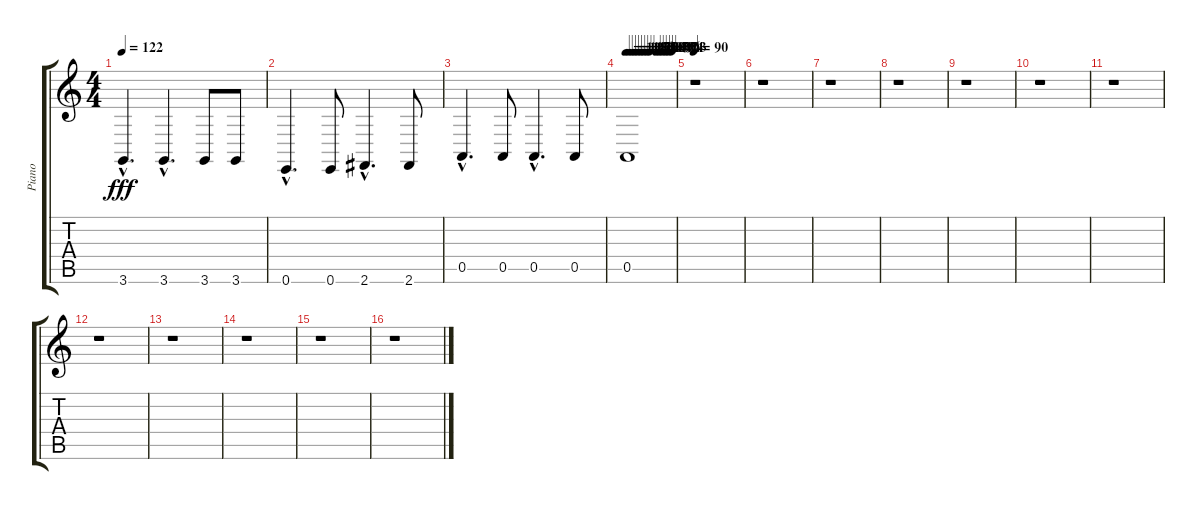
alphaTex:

\track ("Piano" "Piano") {instrument acousticgrandpiano}
\staff {score tabs}
\tuning (E4 B3 G3 D3 A2 E2) {hide}
\ts (4 4)
\tempo 122
\clef g2
\ks c
3.6{hac}.4{d dy fff} 3.6{hac}.4{d} 3.6.8 3.6.8 |
0.6{hac}.4{d} 0.6.8 2.6{hac}.4{d} 2.6.8 |
0.5{hac}.4{d} 0.5.8 0.5{hac}.4{d} 0.5.8 |
\tempo 118
\tempo (117 0.0625)
\tempo (116 0.125)
\tempo (115 0.1875)
\tempo (112 0.25)
\tempo (110 0.3125)
\tempo (108 0.375)
\tempo (107 0.4375)
\tempo (104 0.5)
\tempo (102 0.625)
\tempo (101 0.6875)
\tempo (97 0.75)
\tempo (96 0.8125)
\tempo (94 0.875)
\tempo (93 0.9375)
0.5.1 |
\tempo 90
r.1 |
r.1 |
r.1 |
r.1 |
r.1 |
r.1 |
r.1 |
r.1 |
r.1 |
r.1 |
r.1 |
r.1
